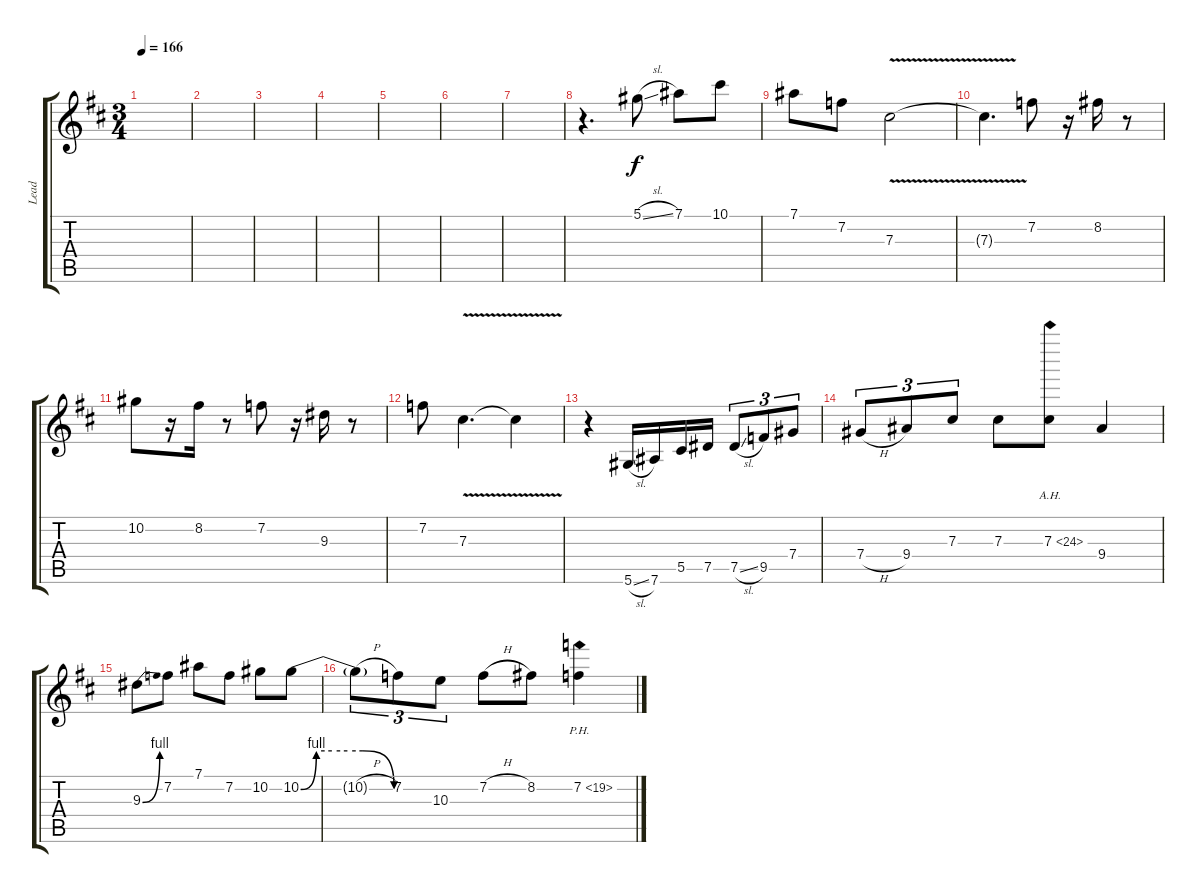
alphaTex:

\track ("Lead" "Lead") {instrument distortionguitar}
\staff {score tabs}
\tuning (Eb4 Bb3 Gb3 Db3 Ab2 Eb2) {hide}
\ts (3 4)
\tempo 166
\clef g2
\ks d
|
|
|
|
|
|
|
r.4{d} 5.1{sl}.8 7.1.8 10.1.8 |
7.1.8 7.2.8 7.3{v}.2 |
7.3{t}.4{d} 7.2.8 r.16 8.2.16 r.8 |
10.2.8 r.16 8.2.16 r.8 7.2.8 r.16 9.3.16 r.8 |
7.2.8 7.3{v}.4{d} 7.3{t}.4 |
r.4 5.6{sl}.16 7.6.16 5.5.16 7.5.16 7.5{sl}.8{tu (3 2)} 9.5.8{tu (3 2)} 7.4.8{tu (3 2)} |
7.4{h}.8{tu (3 2)} 9.4.8{tu (3 2)} 7.3.8{tu (3 2)} 7.3.8 7.3{ah 17}.8 9.4.4 |
9.3{be (bend 0 0 60 4)}.8 7.2.8 7.1.8 7.2.8 10.2.8 10.2{be (custom 0 0 10 4 20 4 30 4 40 4 60 0)}.8 |
10.2{h t}.8{tu (3 2)} 7.2.8{tu (3 2)} 10.3.8{tu (3 2)} 7.2{h}.8 8.2.8 7.2{ph 12}.4
